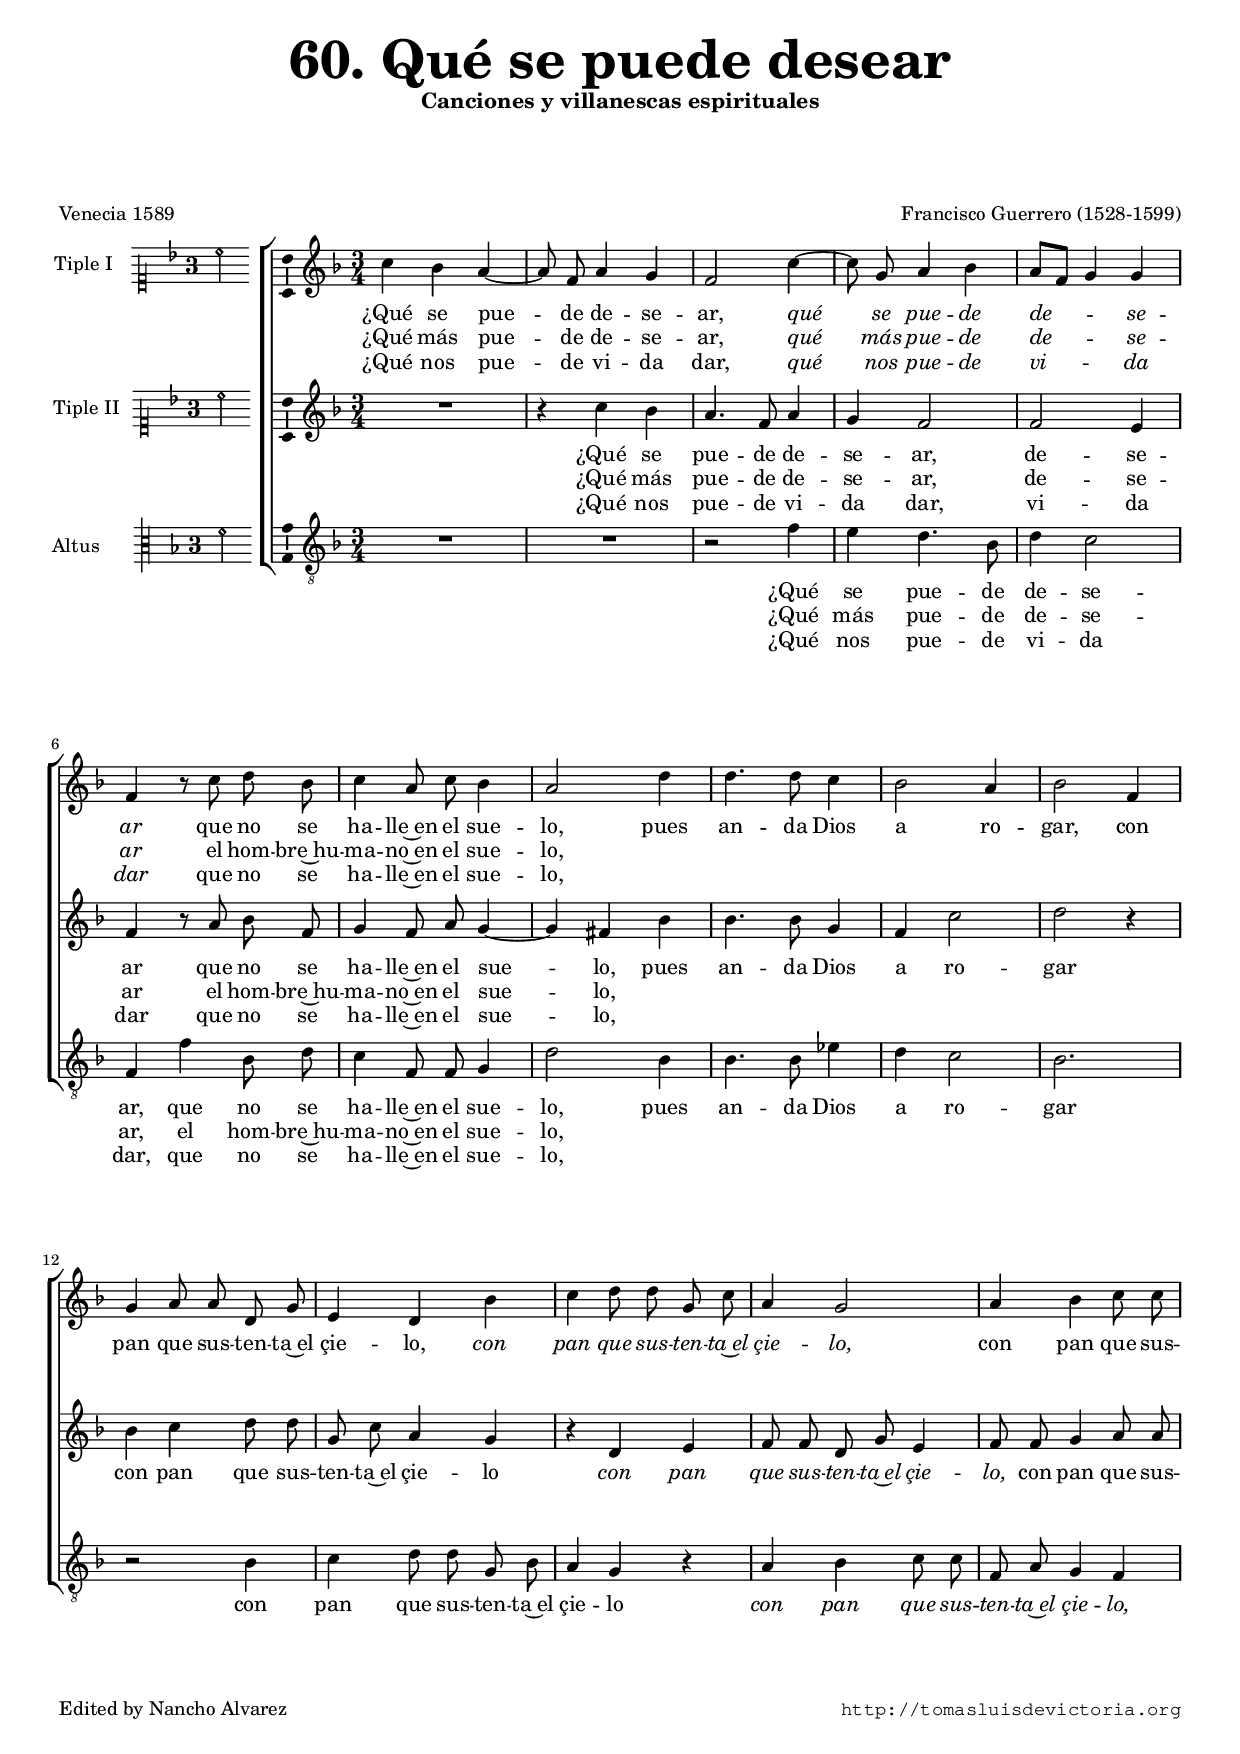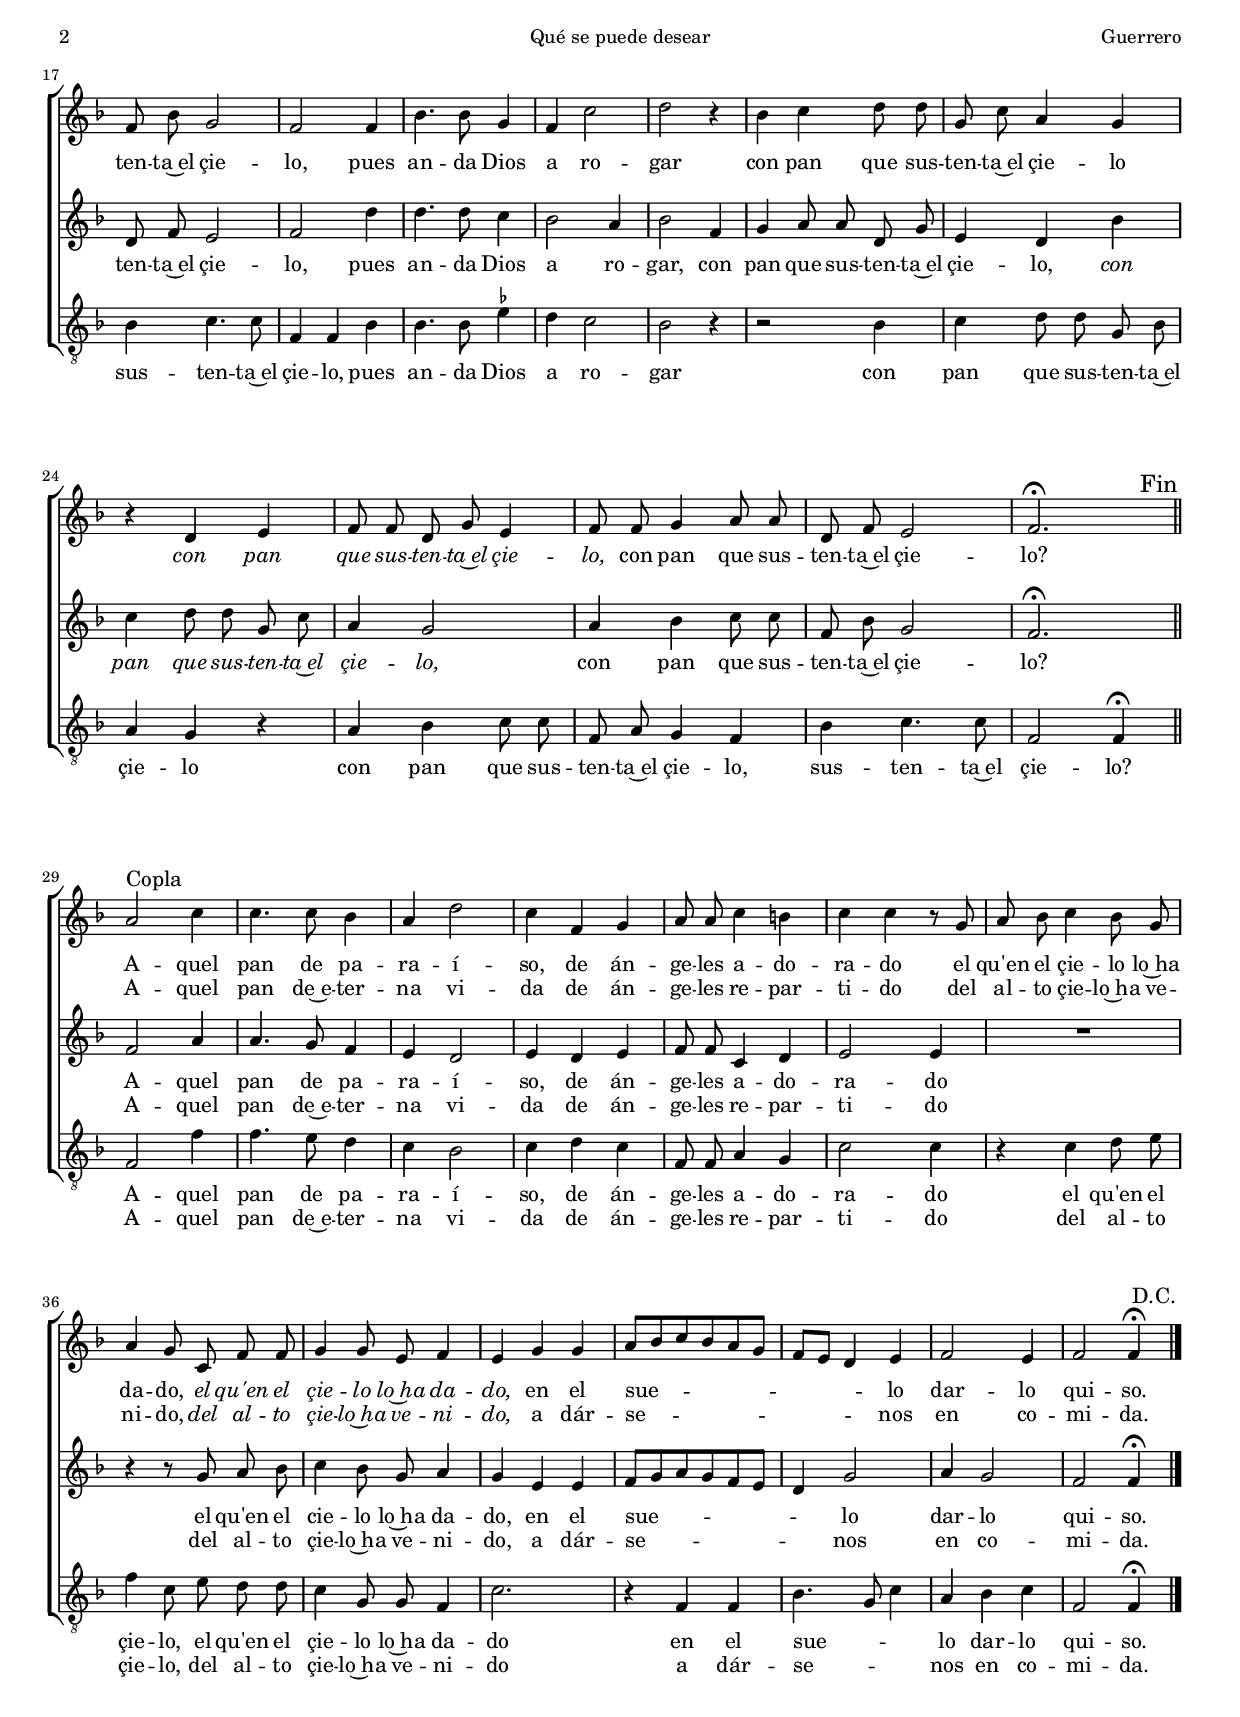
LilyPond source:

\version "2.18.0"

#(set-default-paper-size "a4")
#(set-global-staff-size 16.6)
#(ly:set-option 'point-and-click #f)
%mobile -s15.0 -i3.0

italicas=\override LyricText.font-shape = #'italic
rectas=\override LyricText.font-shape = #'upright
ss=\once \set suggestAccidentals = ##t
incipitwidth = 20

htitle="Qué se puede desear"
hcomposer="Guerrero"

\header {
	title=\markup{\fontsize #5 "60. Qué se puede desear"}
	subtitle=\markup{"Canciones y villanescas espirituales" }
	subsubtitle=\markup{\null \vspace #3 }
	composer="Francisco Guerrero (1528-1599)"
        pdfauthor=\composer
	%opus="(-)"
	poet=\markup{"Venecia 1589"}
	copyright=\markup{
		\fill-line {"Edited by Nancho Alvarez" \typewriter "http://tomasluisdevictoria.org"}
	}
%	tagline=""
}


global={\key f \major \time 3/4 \skip 1*3/4*28 \bar "||" \break
			\skip 1*3/4*14 \bar "|." }

cantus=\relative c''{
	c4 bes a ~
	a8 f a4 g
	f2 c'4 ~
	c8 g a4 bes
	a8[ f] g4 g
	f r8 c' d bes
	c4 a8 c bes4
	a2 d4
	d4. d8 c4
	bes2 a4
	bes2 f4
	g4 a8 a d, g
	e4 d bes'
	c d8 d g, c
	a4 g2
	a4 bes c8 c
	f, bes g2
	f f4
	bes4. bes8 g4
	f c'2
	d2 r4
	bes4 c d8 d
	g, c a4 g
	r4 d e
	f8 f d g e4
	f8 f g4 a8 a
	d, f e2
	f2.^\fermata
	 \override Score.TimeSignature.break-visibility = #end-of-line-invisible
        \override Score.RehearsalMark.self-alignment-X = #right
        \override Score.RehearsalMark.break-visibility =#begin-of-line-invisible
        \mark \markup{"Fin"}
        \once \override Score.TextScript.padding = #1.0
        s4*0^\markup{\larger "Copla"}
	a2 c4
	c4. c8 bes4
	a4 d2
	c4 f, g
	a8 a c4 b
	c4 c r8 g
	a bes c4 bes8 g
	a4 g8 c, f f
	g4 g8 e f4
	e4 g g
	a8[ bes c bes a g]
	f[ e] d4 e
	f2 e4
	f2 f4^\fermata
	\mark \markup{\smaller "D.C."}	
}


altus=\relative c''{
	R1*3/4
	r4 c bes
	a4. f8 a4
	g f2
	f2 e4
	f r8 a bes f
	g4 f8 a g4 ~
	g fis bes
	bes4. bes8 g4
	f c'2
	d r4
	bes c d8 d
	g, c a4 g
	r d e
	f8 f d g e4
	f8 f g4 a8 a
	d, f e2
	f d'4
	d4. d8 c4
	bes2 a4
	bes2 f4
	g4 a8 a d, g
	e4 d bes'
	c d8 d g, c
	a4 g2
	a4 bes c8 c 
	f, bes g2
	f2.^\fermata
	f2 a4
	a4. g8 f4
	e d2
	e4 d e
	f8 f c4 d
	e2 e4
	R1*3/4
	r4 r8 g a bes
	c4 bes8 g a4
	g4 e e
	f8[ g a g f e]
	d4 g2
	a4 g2
	f2 f4^\fermata
}

tenor=\relative c'{
	R1*3/4*2
	r2 f4
	e d4. bes8
	d4 c2
	f,4 f' bes,8 d
	c4 f,8 f g4
	d'2 bes4
	bes4. bes8 ees4
	d4 c2
	bes2.
	r2 bes4
	c4 d8 d g, bes
	a4 g r
	a4 bes c8 c
	f, a g4 f
	bes4 c4. c8
	f,4 f bes
	bes4. bes8 \ss ees4
	d4 c2
	bes2 r4
	r2 bes4
	c d8 d g, bes
	a4 g r
	a4 bes c8 c
	f, a g4 f
	bes c4. c8 
	f,2 f4^\fermata
	f2 f'4
	f4. e8 d4
	c4 bes2
	c4 d c
	f,8 f a4 g
	c2 c4
	r4 c4 d8 e
	f4 c8 e d d
	c4 g8 g f4
	c'2.
	r4 f,4 f
	bes4. g8 c4
	a4 bes c
	f,2 f4^\fermata
}


textocantus=\lyricmode{
¿Qué se pue -- de de -- se -- ar,
\italicas
qué se pue -- de de -- _ se -- ar
\rectas
que no se ha -- lle~en el sue -- lo,
pues an -- da Dios a ro -- gar,
con pan que sus -- ten -- ta~el çie -- lo,
\italicas
con pan que sus -- ten -- ta~el çie -- lo,
\rectas
con pan que sus -- ten -- ta~el çie -- lo,
pues an -- da Dios a ro -- gar
con pan que sus -- ten -- ta~el çie -- lo
\italicas
con pan que sus -- ten -- ta~el çie -- lo,
\rectas
con pan que sus -- ten -- ta~el çie -- lo?
A -- quel pan de pa -- ra -- í -- so, % parayso
de án -- ge -- les a -- do -- ra -- do
el qu'en el çie -- lo lo~ha da -- do, % cielo lo á
\italicas
el qu'en el çie -- lo lo~ha da -- do,
\rectas
en el sue -- _ _ lo dar -- lo qui -- so.
}
textocantusb=\lyricmode{
¿Qué más pue -- de de -- se -- ar,
\italicas
qué más pue -- de de -- _ se -- ar
\rectas
el hom -- bre~hu -- ma -- no~en el sue -- lo,
"  "
_ _ _ _ _ _ _ _ _ _ _ _ _ _ _ _ _ _ 
_ _ _ _ _ _ _ _ _ _ _ _ _ _ _ 
_ _ _ _ _ _ _ _ _ _ _ _ _ _ _ _ _ _ 
_ _ _ _ _ _ _ _ _ _ 
A -- quel pan de~e -- ter -- na vi -- da
de án -- ge -- les re -- par -- ti -- do
del al -- to çie -- lo~ha ve -- ni -- do, % cielo~á
\italicas
del al -- to çie -- lo~ha ve -- ni -- do,
\rectas
a dár -- se -- _ _ nos en co -- mi -- da.
}
textocantusc=\lyricmode{
¿Qué nos pue -- de vi -- da dar,
\italicas
qué nos pue -- de vi -- _ da dar
\rectas
que no se ha -- lle~en el sue -- lo,
}


textoaltus=\lyricmode{
¿Qué se pue -- de de -- se -- ar,
de -- se -- ar
que no se ha -- lle~en el sue -- lo,
pues an -- da Dios a ro -- gar
con pan que sus -- ten -- ta~el çie -- lo
\italicas
con pan que sus -- ten -- ta~el çie -- lo,
\rectas
con pan que sus -- ten -- ta~el çie -- lo,
pues an -- da Dios a ro -- gar,
con pan que sus -- ten -- ta~el çie -- lo,
\italicas
con pan que sus -- ten -- ta~el çie -- lo,
\rectas
con pan que sus -- ten -- ta~el çie -- lo?
A -- quel pan de pa -- ra -- í -- so,
de án -- ge -- les a -- do -- ra -- do
el qu'en el cie -- lo lo~ha da -- do,
en el sue -- _ lo dar -- lo qui -- so.
}
textoaltusb=\lyricmode{
¿Qué más pue -- de de -- se -- ar,
de -- se -- ar
el hom -- bre~hu -- ma -- no~en el sue -- lo,
"  "
_ _ _ _ _ _ _ _ _ _ _ _ _ _ _ 
_ _ _ _ _ _ _ _ _ _ _ _ _ _ _ _ _ _ 
_ _ _ _ _ _ _ _ _ _ _ _ _ _ _ _ _ _
_ _ _ _ _ _ _ _ _ _ 
A -- quel pan de~e -- ter -- na vi -- da
de án -- ge -- les re -- par -- ti -- do
del al -- to çie -- lo~ha ve -- ni -- do, % cielo~á
a dár -- se -- _ nos en co -- mi -- da.
}
textoaltusc=\lyricmode{
¿Qué nos pue -- de vi -- da dar,
vi -- da dar
que no se ha -- lle~en el sue -- lo,
}

textotenor=\lyricmode{
¿Qué se pue -- de de -- se -- ar,
que no se ha -- lle~en el sue -- lo,
pues an -- da Dios a ro -- gar
con pan que sus -- ten -- ta~el çie -- lo
\italicas
con pan que sus -- ten -- ta~el çie -- lo,
\rectas
sus -- ten -- ta~el çie -- lo,
pues an -- da Dios a ro -- gar
con pan que sus -- ten -- ta~el çie -- lo
con pan que sus -- ten -- ta~el çie -- lo,
sus -- ten -- ta~el çie -- lo?
A -- quel pan de pa -- ra -- í -- so,
de án -- ge -- les a -- do -- ra -- do
el qu'en el çie -- lo,
el qu'en el çie -- lo lo~ha da -- do
en el sue -- _ _ lo dar -- lo qui -- so.
}
textotenorb=\lyricmode{
¿Qué más pue -- de de -- se -- ar,
el hom -- bre~hu -- ma -- no~en el sue -- lo,
"  "
_ _ _ _ _ _ _ _ 
_ _ _ _ _ _ _ _ _ _ _ 
_ _ _ _ _ _ _ _ _ _ _ _ _ _ _ _ _ _ 
_ _ _ _ _ _ _ _ _ _ _ _ _ _ _ _ _ _ 
A -- quel pan de~e -- ter -- na vi -- da
de án -- ge -- les re -- par -- ti -- do
del al -- to çie -- lo,
del al -- to çie -- lo~ha ve -- ni -- do % cielo~á
a dár -- se -- _ _ nos en co -- mi -- da.
}
textotenorc=\lyricmode{
¿Qué nos pue -- de vi -- da dar,
que no se ha -- lle~en el sue -- lo,
}

incipitcantus=\markup{
	\score{
		{ 
		\set Staff.instrumentName="Tiple I   "
		\override NoteHead.style = #'neomensural
		\override Rest.style = #'neomensural
		\override Staff.TimeSignature.style = #'single-digit
		\cadenzaOn 
		\clef "petrucci-c1"
		\key f \major
		\time 3/4
		c''2
		} 
	\layout {
		\context {\Voice
			\remove Ligature_bracket_engraver
			\consists Mensural_ligature_engraver
		}
		line-width=\incipitwidth
		indent = 0
	}
	}
}

incipitaltus=\markup{
	\score{
		{ 
		\set Staff.instrumentName="Tiple II  "
		\override NoteHead.style = #'neomensural
		\override Rest.style = #'neomensural
		\override Staff.TimeSignature.style = #'single-digit
		\cadenzaOn 
		\clef "petrucci-c1"
		\key f \major
		\time 3/4
		c''2
		} 
	\layout {
		\context {\Voice
			\remove Ligature_bracket_engraver
			\consists Mensural_ligature_engraver
		}
		line-width=\incipitwidth
		indent = 0
	}
	}
}

incipittenor=\markup{
	\score{
		{ 
		\set Staff.instrumentName="Altus      "
		\override NoteHead.style = #'neomensural 
		\override Rest.style = #'neomensural
		\override Staff.TimeSignature.style = #'single-digit
		\cadenzaOn 
		\clef "petrucci-c3"
		\key f \major
		\time 3/4
		f'2
		} 
	\layout {
		\context {\Voice
			\remove Ligature_bracket_engraver
			\consists Mensural_ligature_engraver
		}
		line-width=\incipitwidth
		indent=0
	}
	}
}


\score {\transpose c' c'{
\new ChoirStaff<<

	\new Staff <<\global
	\new Voice="v1" {
		\set Staff.instrumentName=\incipitcantus
		\clef "treble"
		\cantus }
	\new Lyrics \lyricsto "v1" {\textocantus }
	\new Lyrics \lyricsto "v1" {\textocantusb }
	\new Lyrics \lyricsto "v1" {\textocantusc }
	>>

	\new Staff <<\global
	\new Voice="v2" {
		\set Staff.instrumentName=\incipitaltus
		\clef "treble"
		\altus }
	\new Lyrics \lyricsto "v2" {\textoaltus }
	\new Lyrics \lyricsto "v2" {\textoaltusb }
	\new Lyrics \lyricsto "v2" {\textoaltusc }
	>>
	
	\new Staff <<\global
	\new Voice="v3" {
		\set Staff.instrumentName=\incipittenor
		\clef "G_8"
		\tenor }
	\new Lyrics \lyricsto "v3" {\textotenor }
	\new Lyrics \lyricsto "v3" {\textotenorb }
	\new Lyrics \lyricsto "v3" {\textotenorc }
	>>
		
>>

	}%transpose

\layout{ 
	\context {\Lyrics 
		\override VerticalAxisGroup.staff-affinity = #UP
		\override VerticalAxisGroup.nonstaff-relatedstaff-spacing =
			#'((basic-distance . 0) (minimum-distance . 0) (padding . 1))
		\override LyricText.font-size = #1.2
		\override LyricHyphen.minimum-distance = #0.5
	}
	\context {\Score 
		tempoHideNote = ##t
		\override BarNumber.padding = #2 
	}
	\context {\Voice 
		%melismaBusyProperties = #'()
		autoBeaming = ##f
	}
	\context {\Staff 
                %\RemoveEmptyStaves
                %\override VerticalAxisGroup.remove-first = ##t
		\override VerticalAxisGroup.staff-staff-spacing =
			#'((basic-distance . 11) (minimum-distance . 0) (padding . 1))
		\consists Ambitus_engraver 
		\override LigatureBracket.padding = #1
	}
}

%\midi { \mtempo }

}


\paper{
	evenHeaderMarkup=\markup  \fill-line { \fromproperty #'page:page-number-string \htitle \hcomposer }
	oddHeaderMarkup= \markup  \fill-line { \on-the-fly #not-first-page \hcomposer \on-the-fly #not-first-page \htitle \on-the-fly #not-first-page \fromproperty #'page:page-number-string }
	%system-count=20
	%page-count = 8
	ragged-last-bottom = ##f
	indent=3.6\cm
	system-system-spacing =
	#'((basic-distance . 20) (minimum-distance . 0) (padding . 5))
	top-system-spacing = % header
	#'((basic-distance . 9) (minimum-distance . 0) (padding . 0))
	last-bottom-spacing = % footer
	#'((basic-distance . 13) (minimum-distance . 0) (padding . 0))
	markup-system-spacing.padding = #1.5
}
